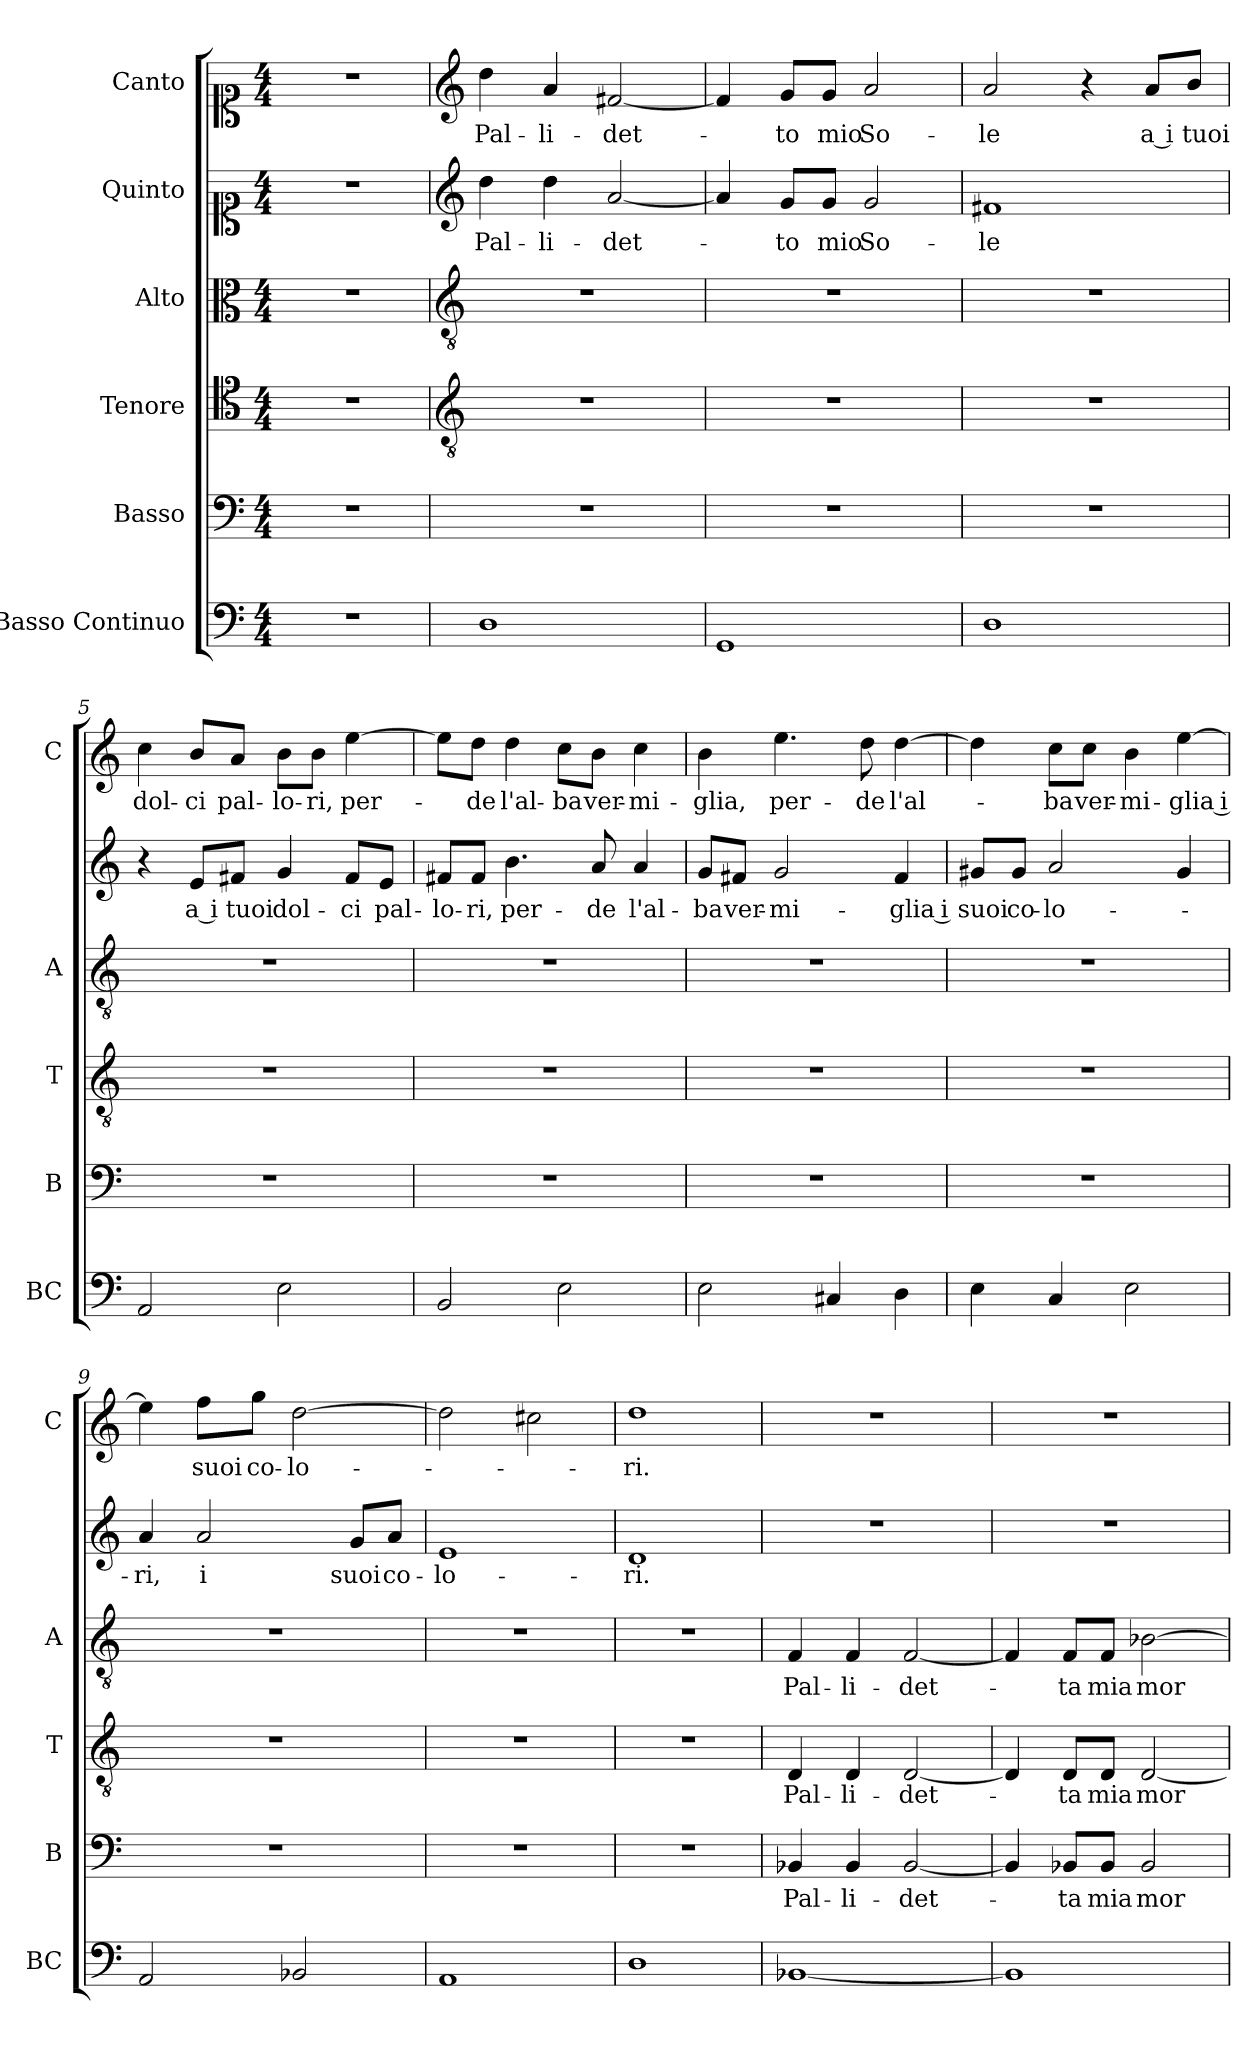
**kern	**kern	**text	**kern	**text	**kern	**text	**kern	**text	**kern	**text
*part6	*part5	*part5	*part4	*part4	*part3	*part3	*part2	*part2	*part1	*part1
*staff6	*staff5	*staff5	*staff4	*staff4	*staff3	*staff3	*staff2	*staff2	*staff1	*staff1
*I"Basso Continuo	*I"Basso	*	*I"Tenore	*	*I"Alto	*	*I"Quinto	*	*I"Canto	*
*I'BC	*I'B	*	*I'T	*	*I'A	*	*	*	*I'C	*
*clefF4	*clefF4	*	*clefC4	*	*clefC3	*	*clefC1	*	*clefC1	*
*k[]	*k[]	*	*k[]	*	*k[]	*	*k[]	*	*k[]	*
*C:	*C:	*	*C:	*	*C:	*	*C:	*	*C:	*
*M4/4	*M4/4	*	*M4/4	*	*M4/4	*	*M4/4	*	*M4/4	*
=1	=1	=1	=1	=1	=1	=1	=1	=1	=1	=1
1r	1r	.	1r	.	1r	.	1r	.	1r	.
=2	=2	=2	=2	=2	=2	=2	=2	=2	=2	=2
*	*	*	*clefGv2	*	*clefGv2	*	*clefG2	*	*clefG2	*
!	!	!	!	!	!	!	!	!LO:LY:b	!	!LO:LY:b
1D	1r	.	1r	.	1r	.	4dd\	Pal-	4dd\	Pal-
!	!	!	!	!	!	!	!	!LO:LY:b	!	!LO:LY:b
.	.	.	.	.	.	.	4dd\	-li-	4a/	-li-
!	!	!	!	!	!	!	!	!LO:LY:b	!	!LO:LY:b
.	.	.	.	.	.	.	[2a/	-det-	[2f#X/	-det-
=3	=3	=3	=3	=3	=3	=3	=3	=3	=3	=3
1GG	1r	.	1r	.	1r	.	4a/]	.	4f#/]	.
!	!	!	!	!	!	!	!	!LO:LY:b	!	!LO:LY:b
.	.	.	.	.	.	.	8g/L	-to	8g/L	-to
!	!	!	!	!	!	!	!	!LO:LY:b	!	!LO:LY:b
.	.	.	.	.	.	.	8g/J	mio	8g/J	mio
!	!	!	!	!	!	!	!	!LO:LY:b	!	!LO:LY:b
.	.	.	.	.	.	.	2g/	So-	2a/	So-
=4	=4	=4	=4	=4	=4	=4	=4	=4	=4	=4
!	!	!	!	!	!	!	!	!LO:LY:b	!	!LO:LY:b
1D	1r	.	1r	.	1r	.	1f#X	-le	2a/	-le
.	.	.	.	.	.	.	.	.	4r	.
!	!	!	!	!	!	!	!	!	!	!LO:LY:b
.	.	.	.	.	.	.	.	.	8a/L	a i
!	!	!	!	!	!	!	!	!	!	!LO:LY:b
.	.	.	.	.	.	.	.	.	8b/J	tuoi
=5	=5	=5	=5	=5	=5	=5	=5	=5	=5	=5
!	!	!	!	!	!	!	!	!	!	!LO:LY:b
2AA/	1r	.	1r	.	1r	.	4r	.	4cc\	dol-
!	!	!	!	!	!	!	!	!LO:LY:b	!	!LO:LY:b
.	.	.	.	.	.	.	8e/L	a i	8b/L	-ci
!	!	!	!	!	!	!	!	!LO:LY:b	!	!LO:LY:b
.	.	.	.	.	.	.	8f#X/J	tuoi	8a/J	pal-
!	!	!	!	!	!	!	!	!LO:LY:b	!	!LO:LY:b
2E\	.	.	.	.	.	.	4g/	dol-	8b\L	-lo-
!	!	!	!	!	!	!	!	!	!	!LO:LY:b
.	.	.	.	.	.	.	.	.	8b\J	-ri,
!	!	!	!	!	!	!	!	!LO:LY:b	!	!LO:LY:b
.	.	.	.	.	.	.	8f#/L	-ci	[4ee\	per-
!	!	!	!	!	!	!	!	!LO:LY:b	!	!
.	.	.	.	.	.	.	8e/J	pal-	.	.
=6	=6	=6	=6	=6	=6	=6	=6	=6	=6	=6
!	!	!	!	!	!	!	!	!LO:LY:b	!	!
2BB/	1r	.	1r	.	1r	.	8f#X/L	-lo-	8ee\L]	.
!	!	!	!	!	!	!	!	!LO:LY:b	!	!LO:LY:b
.	.	.	.	.	.	.	8f#/J	-ri,	8dd\J	-de
!	!	!	!	!	!	!	!	!LO:LY:b	!	!LO:LY:b
.	.	.	.	.	.	.	4.b\	per-	4dd\	l'al-
!	!	!	!	!	!	!	!	!	!	!LO:LY:b
2E\	.	.	.	.	.	.	.	.	8cc\L	-ba
!	!	!	!	!	!	!	!	!LO:LY:b	!	!LO:LY:b
.	.	.	.	.	.	.	8a/	-de	8b\J	ver-
!	!	!	!	!	!	!	!	!LO:LY:b	!	!LO:LY:b
.	.	.	.	.	.	.	4a/	l'al-	4cc\	-mi-
=7	=7	=7	=7	=7	=7	=7	=7	=7	=7	=7
!	!	!	!	!	!	!	!	!LO:LY:b	!	!LO:LY:b
2E\	1r	.	1r	.	1r	.	8g/L	-ba	4b\	-glia,
!	!	!	!	!	!	!	!	!LO:LY:b	!	!
.	.	.	.	.	.	.	8f#X/J	ver-	.	.
!	!	!	!	!	!	!	!	!LO:LY:b	!	!LO:LY:b
.	.	.	.	.	.	.	2g/	-mi-	4.ee\	per-
4C#X/	.	.	.	.	.	.	.	.	.	.
!	!	!	!	!	!	!	!	!	!	!LO:LY:b
.	.	.	.	.	.	.	.	.	8dd\	-de
!	!	!	!	!	!	!	!	!LO:LY:b	!	!LO:LY:b
4D\	.	.	.	.	.	.	4f#/	-glia i	[4dd\	l'al-
!!LO:LB:g=z
=8	=8	=8	=8	=8	=8	=8	=8	=8	=8	=8
!	!	!	!	!	!	!	!	!LO:LY:b	!	!
4E\	1r	.	1r	.	1r	.	8g#X/L	suoi	4dd\]	.
!	!	!	!	!	!	!	!	!LO:LY:b	!	!
.	.	.	.	.	.	.	8g#/J	co-	.	.
!	!	!	!	!	!	!	!	!LO:LY:b	!	!LO:LY:b
4C/	.	.	.	.	.	.	2a/	-lo-	8cc\L	-ba
!	!	!	!	!	!	!	!	!	!	!LO:LY:b
.	.	.	.	.	.	.	.	.	8cc\J	ver-
!	!	!	!	!	!	!	!	!	!	!LO:LY:b
2E\	.	.	.	.	.	.	.	.	4b\	-mi-
!	!	!	!	!	!	!	!	!	!	!LO:LY:b
.	.	.	.	.	.	.	4g#/	.	[4ee\	-glia i
=9	=9	=9	=9	=9	=9	=9	=9	=9	=9	=9
!	!	!	!	!	!	!	!	!LO:LY:b	!	!
2AA/	1r	.	1r	.	1r	.	4a/	-ri,	4ee\]	.
!	!	!	!	!	!	!	!	!LO:LY:b	!	!LO:LY:b
.	.	.	.	.	.	.	2a/	i	8ff\L	suoi
!	!	!	!	!	!	!	!	!	!	!LO:LY:b
.	.	.	.	.	.	.	.	.	8gg\J	co-
!	!	!	!	!	!	!	!	!	!	!LO:LY:b
2BB-X/	.	.	.	.	.	.	.	.	[2dd\	-lo-
!	!	!	!	!	!	!	!	!LO:LY:b	!	!
.	.	.	.	.	.	.	8g/L	suoi	.	.
!	!	!	!	!	!	!	!	!LO:LY:b	!	!
.	.	.	.	.	.	.	8a/J	co-	.	.
=10	=10	=10	=10	=10	=10	=10	=10	=10	=10	=10
!	!	!	!	!	!	!	!	!LO:LY:b	!	!
1AA	1r	.	1r	.	1r	.	1e	-lo-	2dd\]	.
.	.	.	.	.	.	.	.	.	2cc#X\	.
=11	=11	=11	=11	=11	=11	=11	=11	=11	=11	=11
!	!	!	!	!	!	!	!	!LO:LY:b	!	!LO:LY:b
1D	1r	.	1r	.	1r	.	1d	-ri.	1dd	-ri.
=12	=12	=12	=12	=12	=12	=12	=12	=12	=12	=12
!	!	!LO:LY:b	!	!LO:LY:b	!	!LO:LY:b	!	!	!	!
[1BB-X	4BB-X/	Pal-	4D/	Pal-	4F/	Pal-	1r	.	1r	.
!	!	!LO:LY:b	!	!LO:LY:b	!	!LO:LY:b	!	!	!	!
.	4BB-/	-li-	4D/	-li-	4F/	-li-	.	.	.	.
!	!	!LO:LY:b	!	!LO:LY:b	!	!LO:LY:b	!	!	!	!
.	[2BB-/	-det-	[2D/	-det-	[2F/	-det-	.	.	.	.
=13	=13	=13	=13	=13	=13	=13	=13	=13	=13	=13
1BB-]	4BB-/]	.	4D/]	.	4F/]	.	1r	.	1r	.
!	!	!LO:LY:b	!	!LO:LY:b	!	!LO:LY:b	!	!	!	!
.	8BB-X/L	-ta	8D/L	-ta	8F/L	-ta	.	.	.	.
!	!	!LO:LY:b	!	!LO:LY:b	!	!LO:LY:b	!	!	!	!
.	8BB-/J	mia	8D/J	mia	8F/J	mia	.	.	.	.
!	!	!LO:LY:b	!	!LO:LY:b	!	!LO:LY:b	!	!	!	!
.	2BB-/	mor-	[2D/	mor-	[2B-X\	mor-	.	.	.	.
=	=	=	=	=	=	=	=	=	=	=
*-	*-	*-	*-	*-	*-	*-	*-	*-	*-	*-
